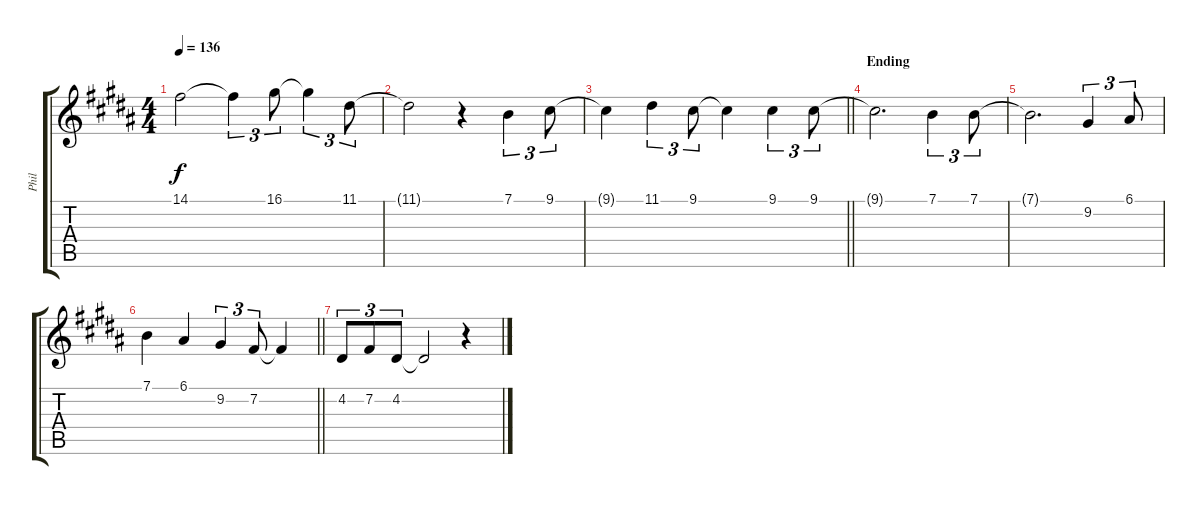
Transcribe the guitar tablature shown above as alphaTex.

\track ("Phil" "Phil") {instrument brightacousticpiano}
\staff {score tabs}
\tuning (E4 B3 G3 D3 A2 E2) {hide}
\ts (4 4)
\tempo 136
\clef g2
\ks b
14.1.2{dy f} 14.1{t}.4{tu (3 2)} 16.1.8{tu (3 2)} 16.1{t}.4{tu (3 2)} 11.1.8{tu (3 2)} |
11.1{t}.2 r.4 7.1.4{tu (3 2)} 9.1.8{tu (3 2)} |
\barLineRight lightlight
9.1{t}.4 11.1.4{tu (3 2)} 9.1.8{tu (3 2)} 9.1{t}.4 9.1.4{tu (3 2)} 9.1.8{tu (3 2)} |
\section ("" "Ending")
9.1{t}.2{d} 7.1.4{tu (3 2)} 7.1.8{tu (3 2)} |
7.1{t}.2{d} 9.2.4{tu (3 2)} 6.1.8{tu (3 2)} |
\barLineRight lightlight
7.1.4 6.1.4 9.2.4{tu (3 2)} 7.2.8{tu (3 2)} 7.2{t}.4 |
4.2.8{tu (3 2)} 7.2.8{tu (3 2)} 4.2.8{tu (3 2)} 4.2{t}.2 r.4
